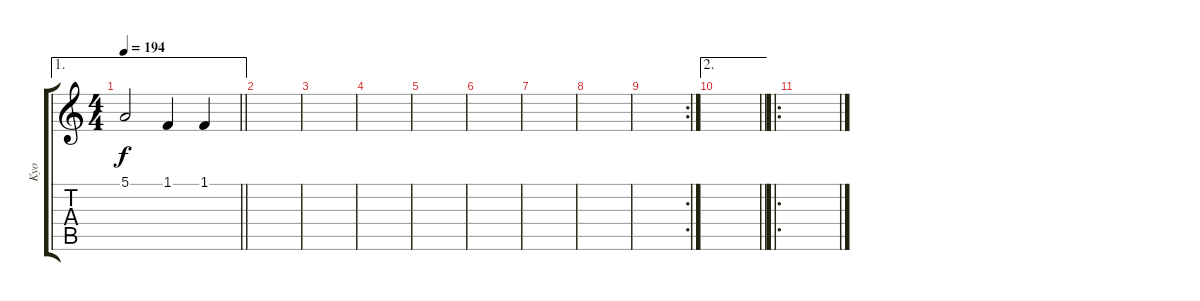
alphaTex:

\track ("Kyo" "Kyo") {instrument sopranosax}
\staff {score tabs}
\tuning (E4 B3 G3 D3 A2 E2) {hide}
\ae 1
\ts (4 4)
\tempo 194
\clef g2
\barLineRight lightlight
\ks c
5.1{t}.2{dy f} 1.1.4 1.1.4 |
|
|
|
|
|
|
|
\rc 2
|
\ae 2
\barLineRight lightlight
|
\ro
